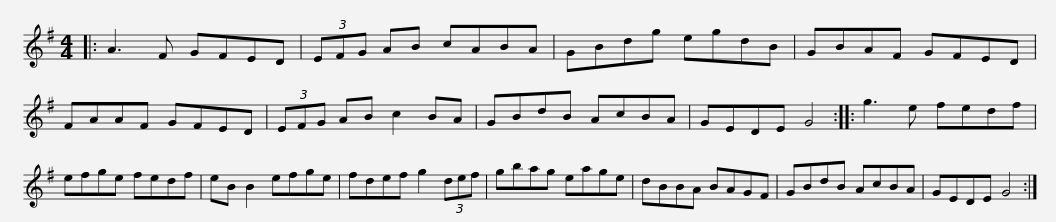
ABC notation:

X:1
L:1/8
M:4/4
I:linebreak $
K:G
V:1 treble
V:1
|: A3 F GFED | (3EFG AB cABA | GBdg egdB | GBAF GFED | FAAF GFED |$ %5
 (3EFG AB c2 BA | GBdB AcBA | GEDE G4 :: g3 e fedf | efge fedf | %10
 eB B2 efge |$ fdef g2 (3def | gbag eage | dBBA BAGF | GBdB AcBA | %15
 GEDE G4 :| %16
